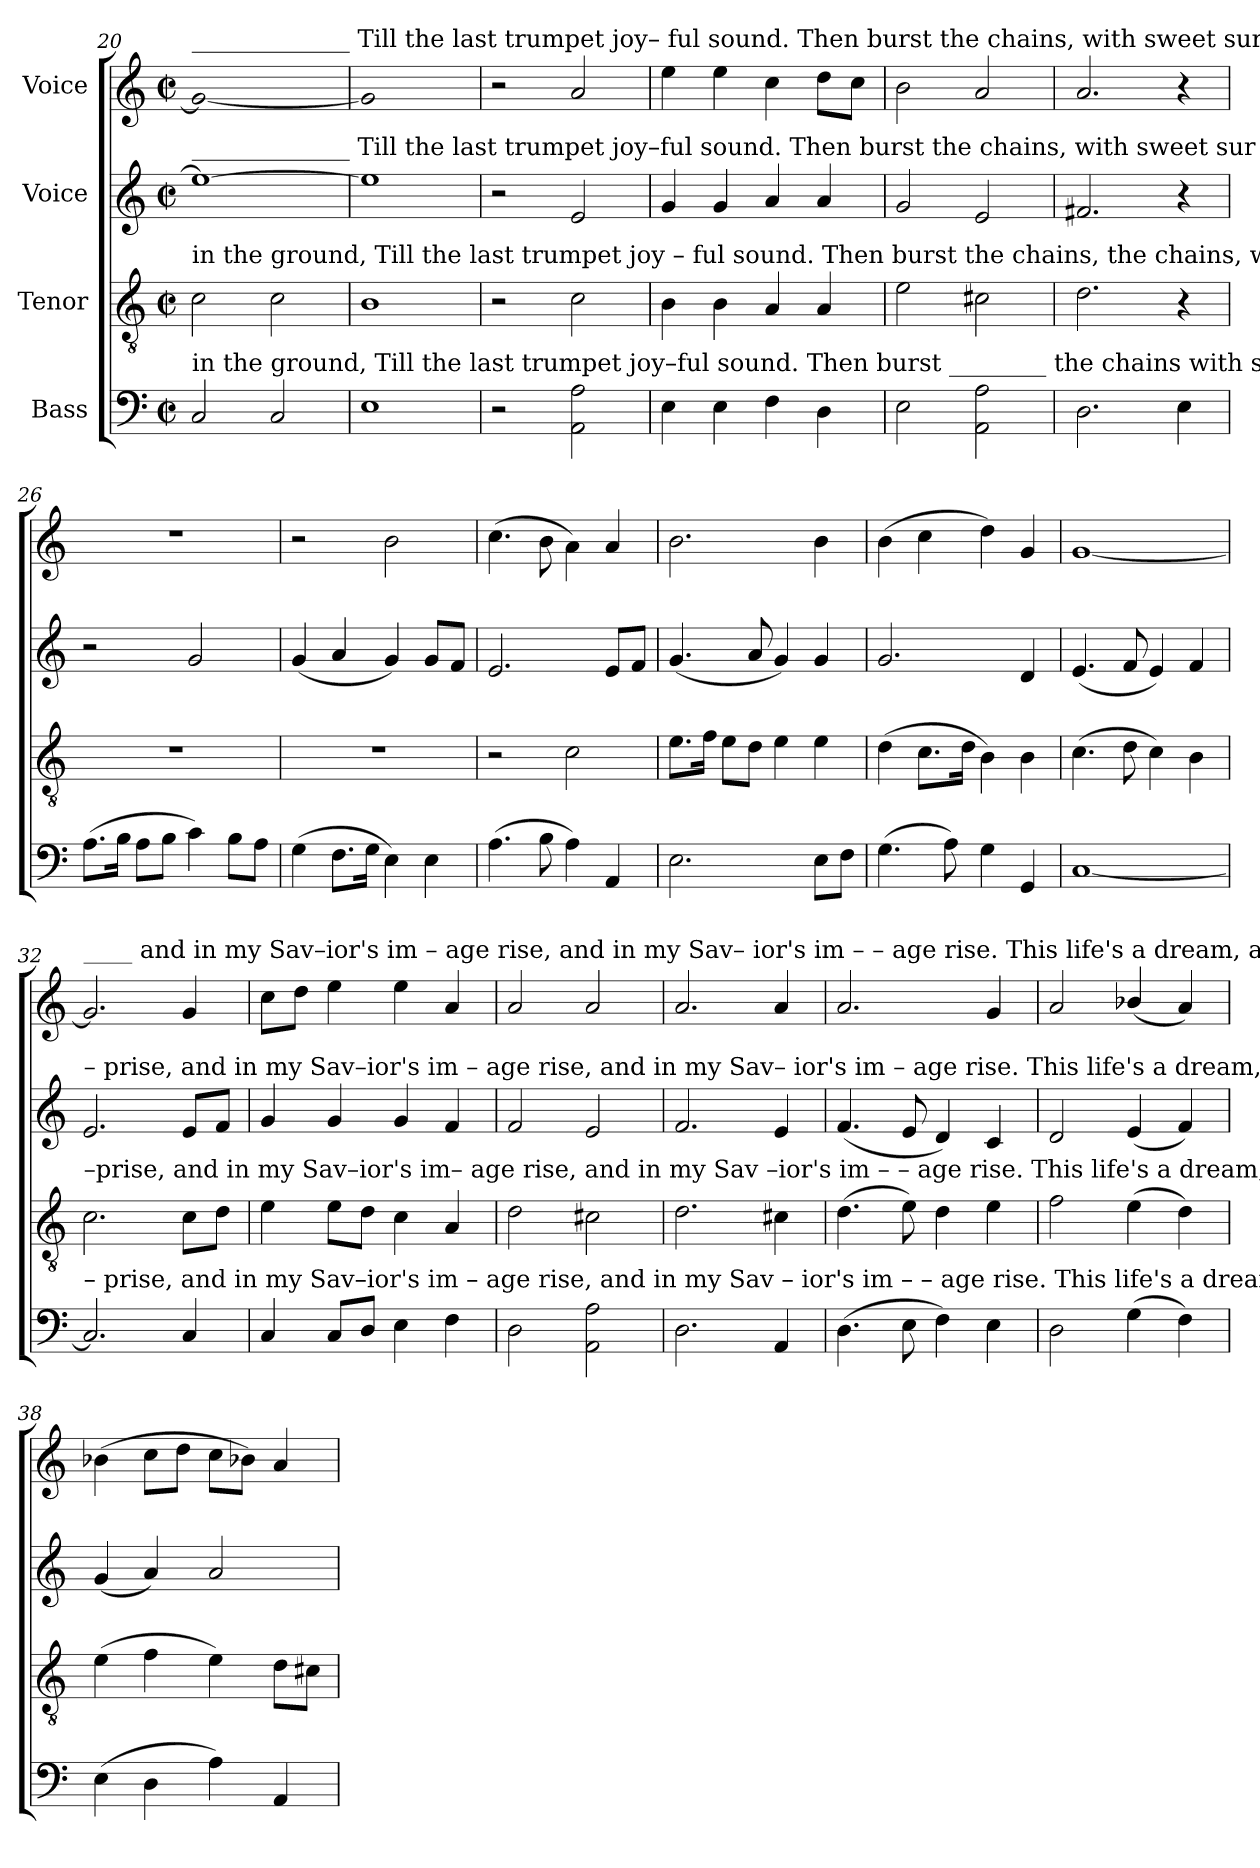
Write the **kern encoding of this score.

**kern	**kern	**kern	**kern
*part4	*part3	*part2	*part1
*staff4	*staff3	*staff2	*staff1
*I"Bass	*I"Tenor	*I"Voice	*I"Voice
!!LO:LB:g=z
*clefF4	*clefGv2	*clefG2	*clefG2
*k[]	*k[]	*k[]	*k[]
*M4/4	*M4/4	*M4/4	*M4/4
*met(c|)	*met(c|)	*met(c|)	*met(c|)
=20	=20	=20	=20
!	!	!	!LO:TX:a:t=_____________      Till the last trumpet  joy– ful    sound.                                                           Then          burst         the      chains,                 with      sweet             sur – prise, ________
!	!	!LO:TX:a:t=_____________    Till  the last trumpet  joy–ful    sound.                           Then           burst             the     chains,       with     sweet                  sur  –   prise,             with   sweet        sur –	!
!	!LO:TX:a:t=in the ground,    Till the last trumpet  joy – ful   sound.                                                                                          Then          burst   the chains, the     chains,         with   sweet         sur –	!	!
!LO:TX:a:t=in the ground,   Till the last trumpet  joy–ful sound. Then burst ________  the      chains          with      sweet        sur  –  prise,                   with     sweet             sur – prise _________	!	!	!
!	!	!	!LO:N:head=open
2C!/	2c!\	1ee!_	1g!_
2C!/	2c!\	.	.
=21	=21	=21	=21
!	!	!	!LO:N:head=open
1E!	1B!	1ee!]	1g!]
=22	=22	=22	=22
2r	2r	2r	2r
2AA!\ 2A!\	2c!\	2e!/	2a!/
=23	=23	=23	=23
4E!\	4B!\	4g!/	4ee!\
4E!\	4B!\	4g!/	4ee!\
4F!\	4A!/	4a!/	4cc!\
4D!\	4A!/	4a!/	8dd!\L
.	.	.	8cc!\J
=24	=24	=24	=24
2E!\	2e!\	2g!/	2b!\
2AA!\ 2A!\	2c#X!\	2e!/	2a!/
=25	=25	=25	=25
2.D!\	2.d!\	2.f#X!/	2.a!/
4E!\	4r	4r	4r
=26	=26	=26	=26
(>8.A!\L	1r	2r	1r
16B!\Jk	.	.	.
8A!\L	.	.	.
8B!\J	.	.	.
4c!\)	.	2g!/	.
8B!\L	.	.	.
8A!\J	.	.	.
=27	=27	=27	=27
(>4G!\	1r	(<4g!/	2r
8.F!\L	.	4a!/	.
16G!\Jk	.	.	.
4E!\)	.	4g!/)	2b!\
4E!\	.	8g!/L	.
.	.	8f!/J	.
=28	=28	=28	=28
(>4.A!\	2r	2.e!/	(>4.cc!\
8B!\	.	.	8b!\
4A!\)	2c!\	.	4a!\)
4AA!/	.	8e!/L	4a!/
.	.	8f!/J	.
=29	=29	=29	=29
2.E!\	8.e!\L	(<4.g!/	2.b!\
.	16f!\Jk	.	.
.	8e!\L	.	.
.	8d!\J	8a!/	.
.	4e!\	4g!/)	.
8E!\L	4e!\	4g!/	4b!\
8F!\J	.	.	.
=30	=30	=30	=30
(>4.G!\	(>4d!\	2.g!/	(>4b!\
.	8.c!\L	.	4cc!\
8A!\)	.	.	.
.	16d!\Jk	.	.
4G!\	4B!\)	.	4dd!\)
4GG!/	4B!\	4d!/	4g!/
=31	=31	=31	=31
[1C!	(>4.c!\	(<4.e!/	[1g!
.	8d!\	8f!/	.
.	4c!\)	4e!/)	.
.	4B!\	4f!/	.
!!LO:PB:g=z
=32	=32	=32	=32
!	!	!	!LO:TX:a:t=____    and       in     my    Sav–ior's   im – age    rise,    and   in                 my   Sav– ior's        im     –         –        age          rise.                        This life's  a  dream,  an  empty  show, but
!	!	!LO:TX:a:t=– prise,  and     in     my    Sav–ior's  im – age    rise,    and    in                 my   Sav– ior's         im    –      age                       rise.           This life's a dream, an  emp–  ty   show,           but	!
!	!LO:TX:a:t=–prise, and    in       my   Sav–ior's im– age      rise,    and   in                 my    Sav –ior's        im       –       –       age          rise.             This life's a dream, an emp– ty  show,            but	!	!
!LO:TX:a:t=– prise, and     in     my Sav–ior's   im – age     rise,    and   in                 my    Sav – ior's       im      –        –       age           rise.                          This life's a dream, an    empty show, but	!	!	!
2.C!/]	2.c!\	2.e!/	2.g!/]
4C!/	8c!\L	8e!/L	4g!/
.	8d!\J	8f!/J	.
=33	=33	=33	=33
4C!/	4e!\	4g!/	8cc!\L
.	.	.	8dd!\J
8C!/L	8e!\L	4g!/	4ee!\
8D!/J	8d!\J	.	.
4E!\	4c!\	4g!/	4ee!\
4F!\	4A!/	4f!/	4a!/
=34	=34	=34	=34
2D!\	2d!\	2f!/	2a!/
2AA!\ 2A!\	2c#X!\	2e!/	2a!/
=35	=35	=35	=35
*k[]	*k[]	*k[]	*k[]
2.D!\	2.d!\	2.f!/	2.a!/
4AA!/	4c#X!\	4e!/	4a!/
=36	=36	=36	=36
(>4.D!\	(>4.d!\	(<4.f!/	2.a!/
8E!\	8e!\)	8e!/	.
4F!\)	4d!\	4d!/)	.
4E!\	4e!\	4c!/	4g!/
=37	=37	=37	=37
2D!\	2f!\	2d!/	2a!/
(>4G!\	(>4e!\	(<4e!/	(<4b-X!/
4F!\)	4d!\)	4f!/)	4a!/)
=38	=38	=38	=38
(>4E!\	(>4e!\	(<4g!/	(>4b-X!\
4D!\	4f!\	4a!/)	8cc!\L
.	.	.	8dd!\J
4A!\)	4e!\)	2a!/	8cc!\L
.	.	.	8b-X!\J)
4AA!/	8d!\L	.	4a!/
.	8c#X!\J	.	.
=	=	=	=
*-	*-	*-	*-
